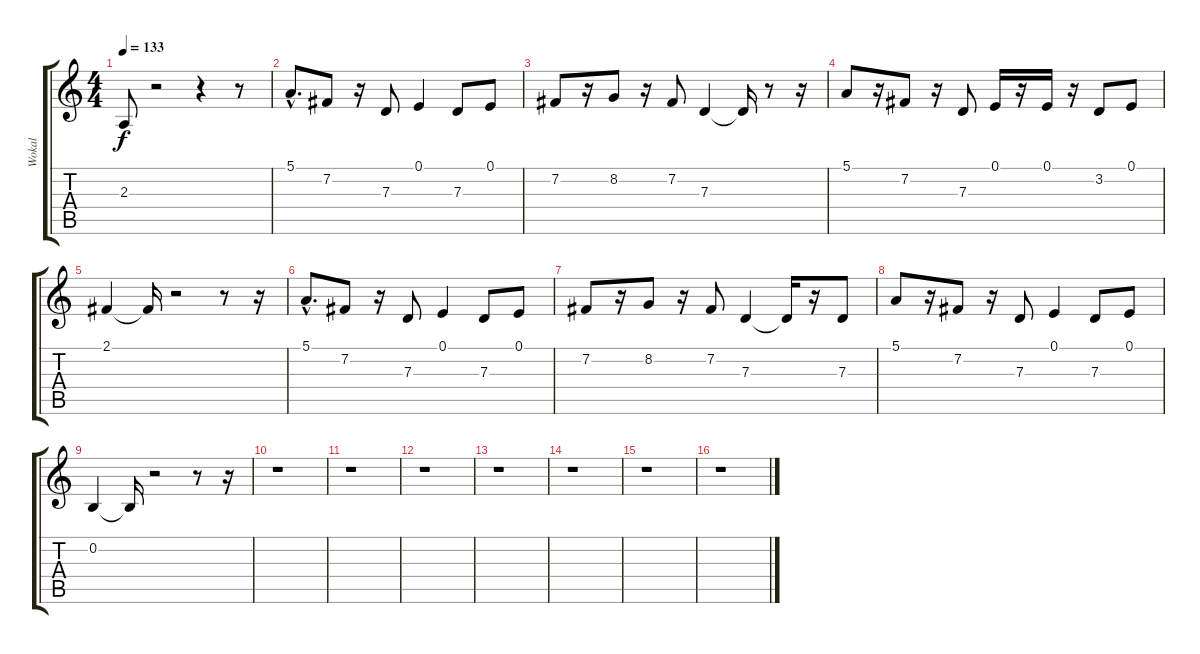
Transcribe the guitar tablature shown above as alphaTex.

\track ("Wokal" "Wokal") {instrument fx4atmosphere}
\staff {score tabs}
\tuning (E4 B3 G3 D3 A2 E2) {hide}
\ts (4 4)
\tempo 133
\clef g2
\ks c
2.3{t}.8{dy f} r.2 r.4 r.8 |
5.1{hac}.8{d} 7.2.8 r.16 7.3.8 0.1.4 7.3.8 0.1.8 |
7.2.8 r.16 8.2.8 r.16 7.2.8 7.3.4 7.3{t}.16 r.8 r.16 |
5.1.8 r.16 7.2.8 r.16 7.3.8 0.1.16 r.16 0.1.16 r.16 3.2.8 0.1.8 |
2.1.4 2.1{t}.16 r.2 r.8 r.16 |
5.1{hac}.8{d} 7.2.8 r.16 7.3.8 0.1.4 7.3.8 0.1.8 |
7.2.8 r.16 8.2.8 r.16 7.2.8 7.3.4 7.3{t}.16 r.16 7.3.8 |
5.1.8 r.16 7.2.8 r.16 7.3.8 0.1.4 7.3.8 0.1.8 |
0.2.4 0.2{t}.16 r.2 r.8 r.16 |
r.1 |
r.1 |
r.1 |
r.1 |
r.1 |
r.1 |
r.1
